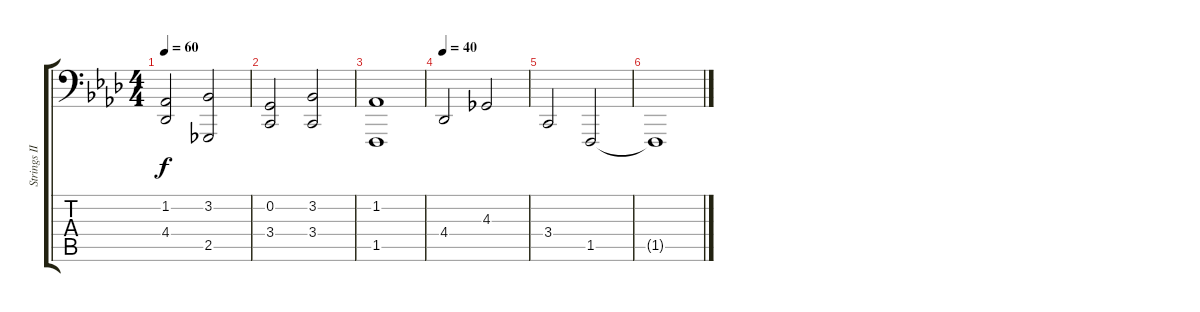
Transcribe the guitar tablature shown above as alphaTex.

\track ("Strings II" "Strings II") {instrument stringensemble1}
\staff {score tabs}
\tuning (C3 G2 D2 A1 E1 B0) {hide}
\ts (4 4)
\tempo 60
\clef f4
\ks ab
(1.2 4.4).2{dy f} (3.2 2.5).2 |
(0.2 3.4).2 (3.2 3.4).2 |
(1.2 1.5).1 |
\tempo 40
4.4.2 4.3.2 |
3.4.2 1.5.2{volume 0} |
1.5{t}.1
